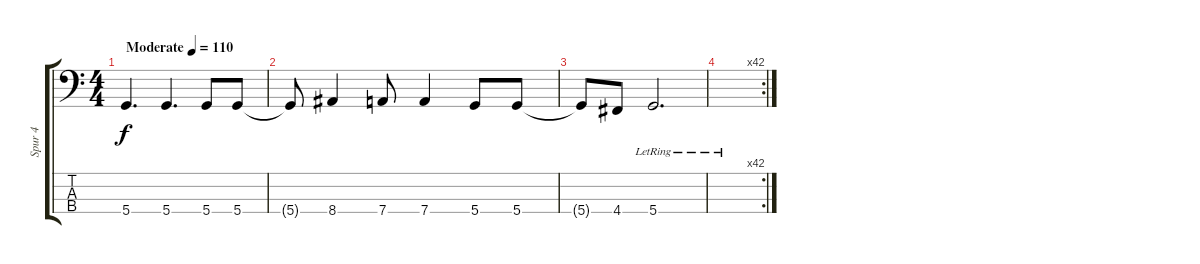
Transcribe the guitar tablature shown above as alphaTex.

\track ("Spur 4" "Spur 4") {instrument electricbassfinger}
\staff {score tabs}
\tuning (G2 D2 A1 D1) {hide}
\ts (4 4)
\tempo (110 "Moderate")
\clef f4
\ks c
5.4.4{d dy f instrument electricbassfinger} 5.4.4{d} 5.4.8 5.4.8 |
5.4{t}.8 8.4.4 7.4.8 7.4.4 5.4.8 5.4.8 |
5.4{t}.8 4.4.8 5.4{lr}.2{d} |
\rc 42
